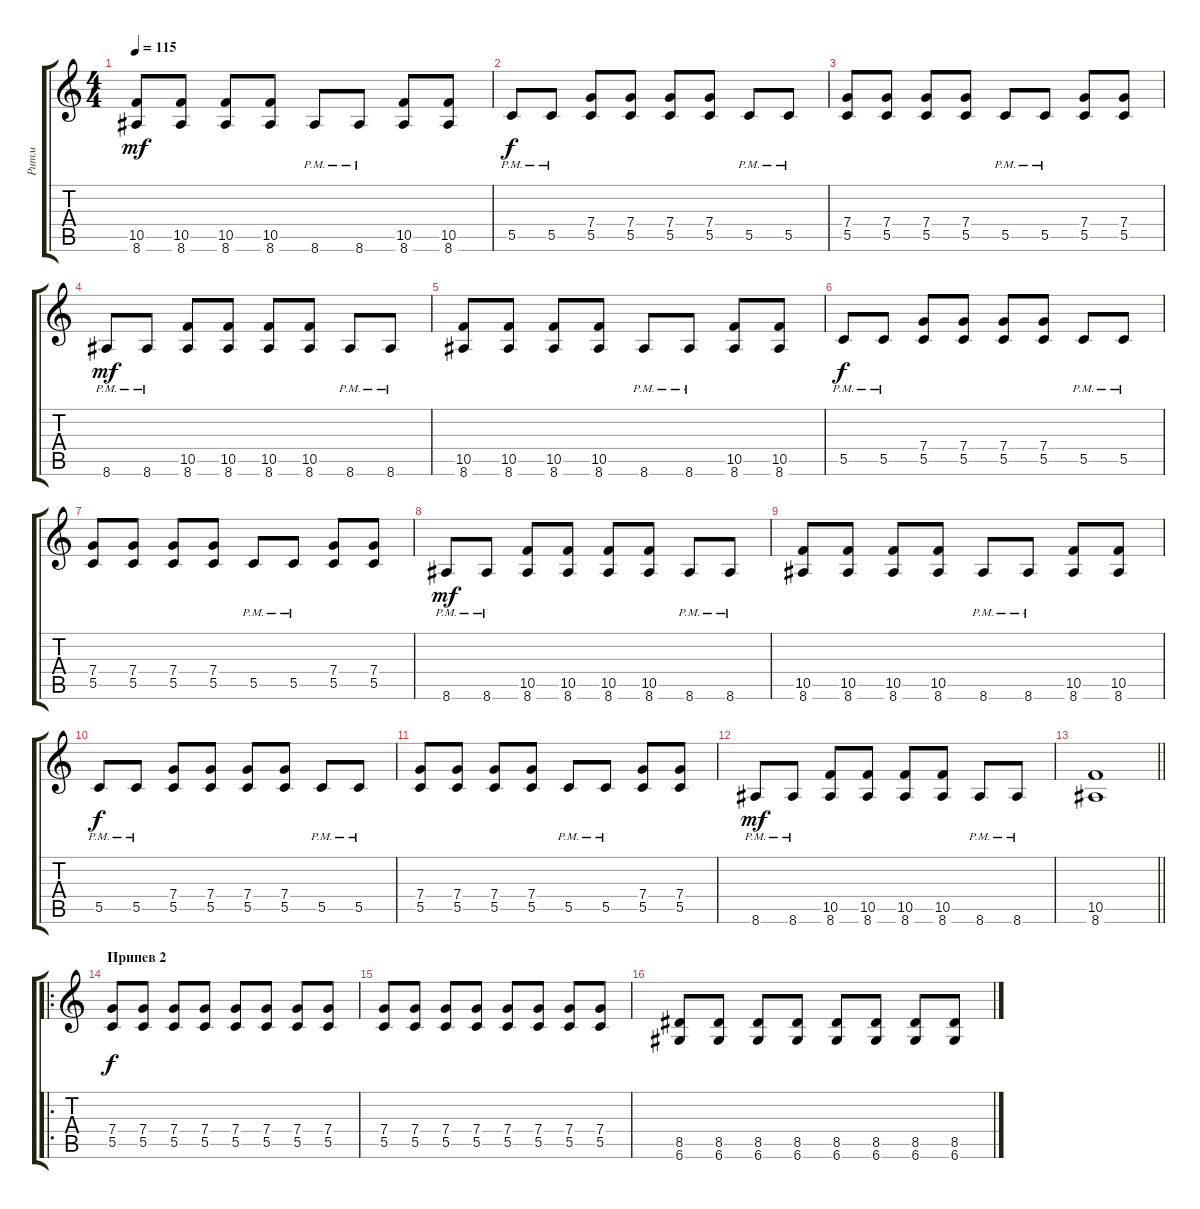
\track ("Ритм" "Ритм") {instrument distortionguitar}
\staff {score tabs}
\tuning (D4 A3 F3 C3 G2 D2) {hide}
\ts (4 4)
\tempo 115
\clef g2
\ks c
(10.5 8.6).8{dy mf} (10.5 8.6).8 (10.5 8.6).8 (10.5 8.6).8 8.6{pm}.8 8.6{pm}.8 (10.5 8.6).8 (10.5 8.6).8 |
5.5{pm}.8{dy f} 5.5{pm}.8 (7.4 5.5).8 (7.4 5.5).8 (7.4 5.5).8 (7.4 5.5).8 5.5{pm}.8 5.5{pm}.8 |
(7.4 5.5).8 (7.4 5.5).8 (7.4 5.5).8 (7.4 5.5).8 5.5{pm}.8 5.5{pm}.8 (7.4 5.5).8 (7.4 5.5).8 |
8.6{pm}.8{dy mf} 8.6{pm}.8 (10.5 8.6).8 (10.5 8.6).8 (10.5 8.6).8 (10.5 8.6).8 8.6{pm}.8 8.6{pm}.8 |
(10.5 8.6).8 (10.5 8.6).8 (10.5 8.6).8 (10.5 8.6).8 8.6{pm}.8 8.6{pm}.8 (10.5 8.6).8 (10.5 8.6).8 |
5.5{pm}.8{dy f} 5.5{pm}.8 (7.4 5.5).8 (7.4 5.5).8 (7.4 5.5).8 (7.4 5.5).8 5.5{pm}.8 5.5{pm}.8 |
(7.4 5.5).8 (7.4 5.5).8 (7.4 5.5).8 (7.4 5.5).8 5.5{pm}.8 5.5{pm}.8 (7.4 5.5).8 (7.4 5.5).8 |
8.6{pm}.8{dy mf} 8.6{pm}.8 (10.5 8.6).8 (10.5 8.6).8 (10.5 8.6).8 (10.5 8.6).8 8.6{pm}.8 8.6{pm}.8 |
(10.5 8.6).8 (10.5 8.6).8 (10.5 8.6).8 (10.5 8.6).8 8.6{pm}.8 8.6{pm}.8 (10.5 8.6).8 (10.5 8.6).8 |
5.5{pm}.8{dy f} 5.5{pm}.8 (7.4 5.5).8 (7.4 5.5).8 (7.4 5.5).8 (7.4 5.5).8 5.5{pm}.8 5.5{pm}.8 |
(7.4 5.5).8 (7.4 5.5).8 (7.4 5.5).8 (7.4 5.5).8 5.5{pm}.8 5.5{pm}.8 (7.4 5.5).8 (7.4 5.5).8 |
8.6{pm}.8{dy mf} 8.6{pm}.8 (10.5 8.6).8 (10.5 8.6).8 (10.5 8.6).8 (10.5 8.6).8 8.6{pm}.8 8.6{pm}.8 |
\barLineRight lightlight
(10.5 8.6).1 |
\ro
\section ("" "Припев 2")
(7.4 5.5).8{dy f} (7.4 5.5).8 (7.4 5.5).8 (7.4 5.5).8 (7.4 5.5).8 (7.4 5.5).8 (7.4 5.5).8 (7.4 5.5).8 |
(7.4 5.5).8 (7.4 5.5).8 (7.4 5.5).8 (7.4 5.5).8 (7.4 5.5).8 (7.4 5.5).8 (7.4 5.5).8 (7.4 5.5).8 |
(8.5 6.6).8 (8.5 6.6).8 (8.5 6.6).8 (8.5 6.6).8 (8.5 6.6).8 (8.5 6.6).8 (8.5 6.6).8 (8.5 6.6).8
